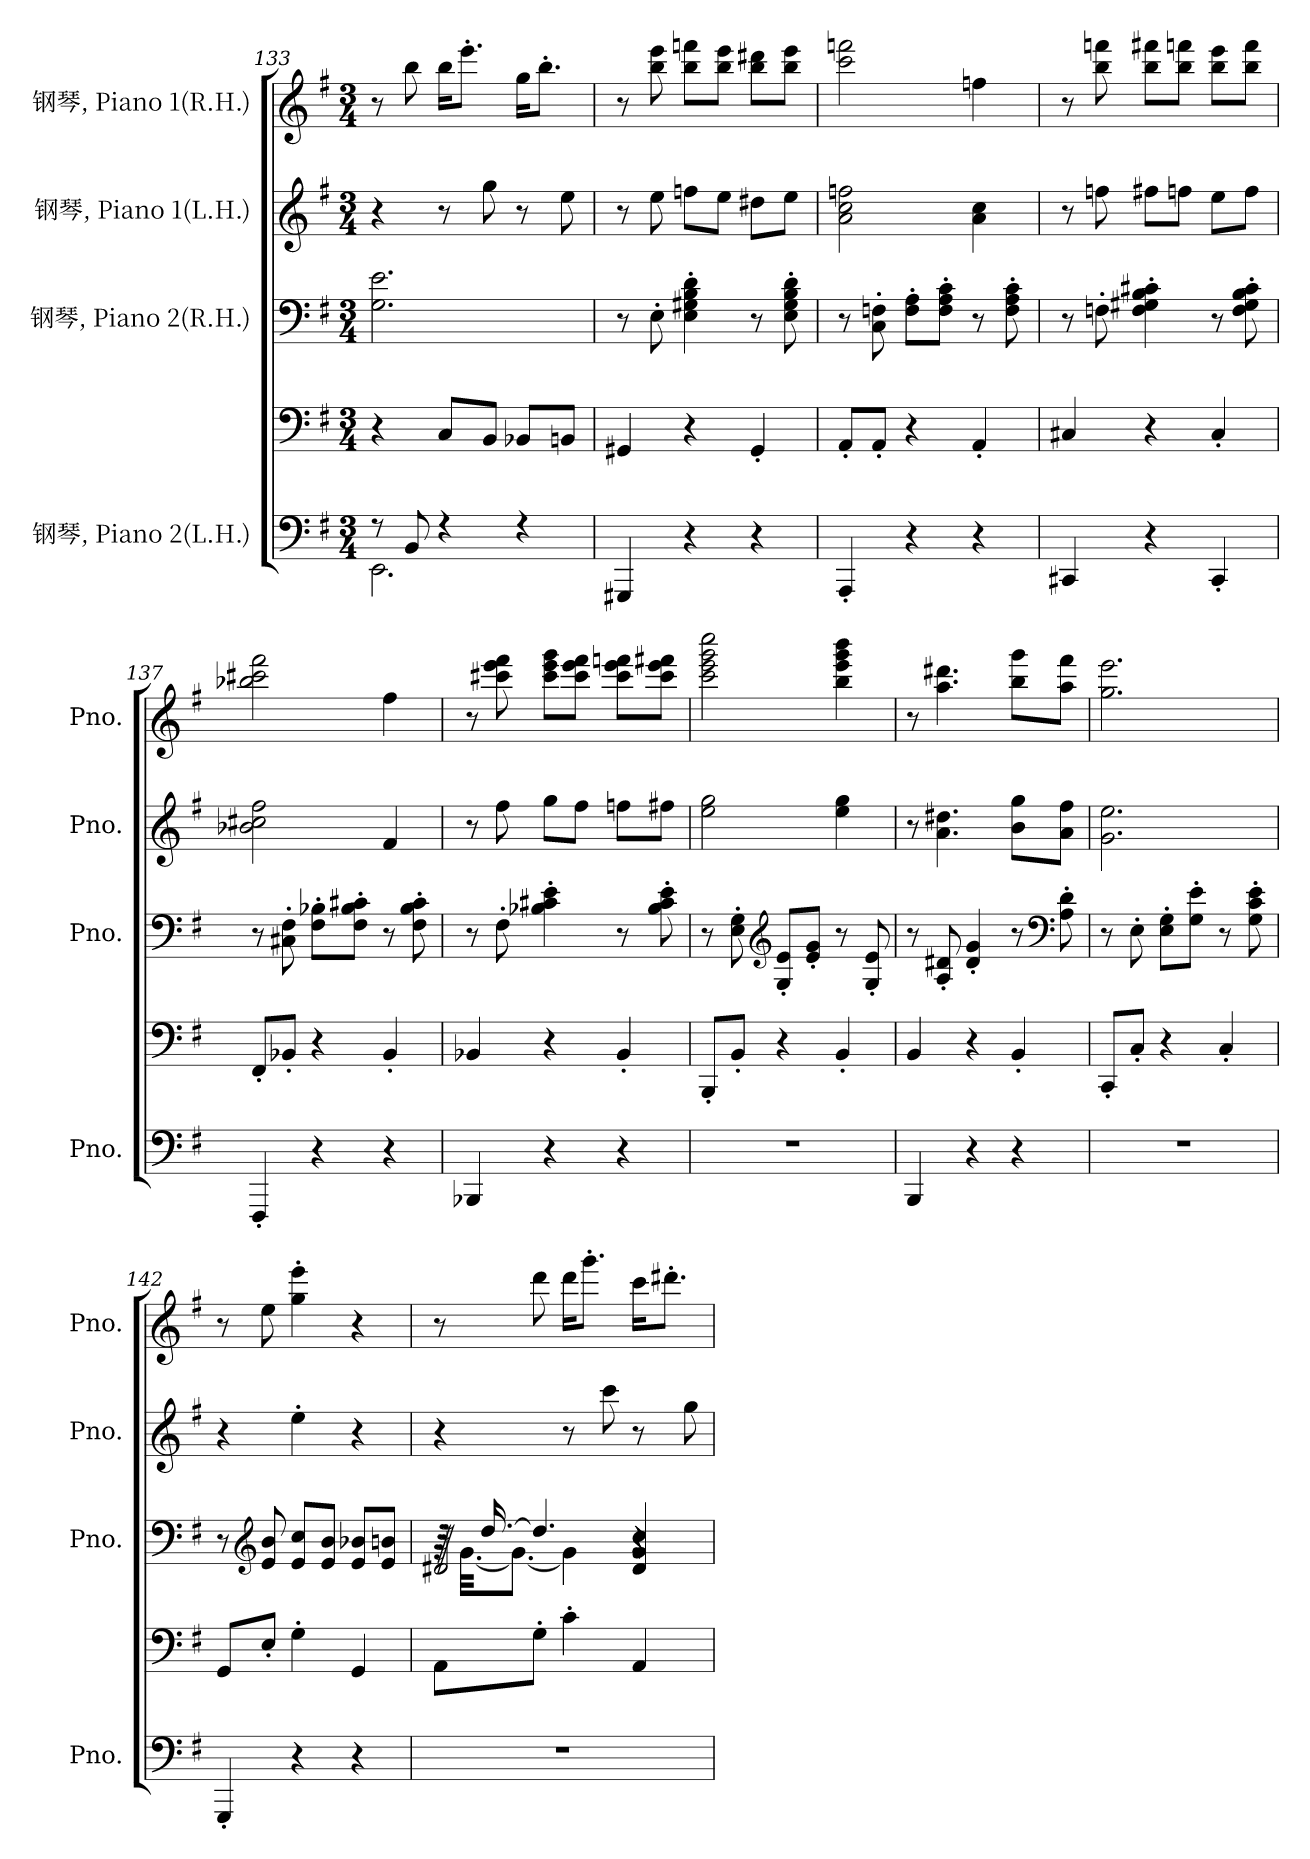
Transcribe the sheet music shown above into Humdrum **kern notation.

**kern	**kern	**kern	**kern	**kern
*part4	*part4	*part3	*part2	*part1
*staff5	*staff4	*staff3	*staff2	*staff1
*I"钢琴, Piano 2(L.H.)	*	*I"钢琴, Piano 2(R.H.)	*I"钢琴, Piano 1(L.H.)	*I"钢琴, Piano 1(R.H.)
*I'Pno.	*	*I'Pno.	*I'Pno.	*I'Pno.
*clefF4	*clefF4	*clefF4	*clefG2	*clefG2
*k[f#]	*k[f#]	*k[f#]	*k[f#]	*k[f#]
*M3/4	*M3/4	*M3/4	*M3/4	*M3/4
*MM76	*MM76	*MM76	*MM76	*MM76
=133	=133	=133	=133	=133
*^	*	*	*	*
8r	2.EE\	4r	2.G\ 2.e\	4r	8r
*	*	*	*	*	*MM86
8BB/	.	.	.	.	8bb\
*	*	*	*	*	*MM89
4r	.	8C/L	.	8r	16bb\KL
.	.	.	.	.	8.eee'\J
.	.	8BB/J	.	8gg\	.
*	*	*	*	*	*MM87
4r	.	8BB-X/L	.	8r	16gg\KL
.	.	.	.	.	8.bb'\J
.	.	8BBn/J	.	8ee\	.
*v	*v	*	*	*	*
!!LO:LB:g=z
=134	=134	=134	=134	=134
*	*	*	*	*MM87
4GGG#X/	4GG#X/	8r	8r	8r
*	*	*	*	*MM71
.	.	8E'\	8ee\	8bb\ 8eee\
*	*	*	*	*MM102
4r	4r	4E\' 4G#X\' 4B\' 4d\'	8ffn\L	8bb\ 8fffn\L
*	*	*	*	*MM108
.	.	.	8ee\J	8bb\ 8eee\J
*	*	*	*	*MM111
4r	4GG#'/	8r	8dd#X\L	8bb\ 8ddd#X\L
*	*	*	*	*MM105
.	.	8E\' 8G#\' 8B\' 8d\'	8ee\J	8bb\ 8eee\J
=135	=135	=135	=135	=135
*	*	*	*	*MM102
4AAA'/	8AA'/L	8r	2a\ 2cc\ 2ffn\	2ccc\ 2fffn\
.	8AA'/J	8C\' 8Fn\'	.	.
4r	4r	8F\' 8A\'L	.	.
.	.	8F\' 8A\' 8c\'J	.	.
*	*	*	*	*MM114
4r	4AA'/	8r	4a\ 4cc\	4ffn\
.	.	8F\' 8A\' 8c\'	.	.
=136	=136	=136	=136	=136
*	*	*	*	*MM108
4CC#X/	4C#X/	8r	8r	8r
*	*	*	*	*MM102
.	.	8Fn'\	8ffn\	8bb\ 8fffn\
*	*	*	*	*MM108
4r	4r	4F\' 4G#X\' 4B\' 4c#X\'	8ff#X\L	8bb\ 8fff#X\L
*	*	*	*	*MM105
.	.	.	8ffn\J	8bb\ 8fffn\J
*	*	*	*	*MM111
4CC#'/	4C#'/	8r	8ee\L	8bb\ 8eee\L
*	*	*	*	*MM108
.	.	8F\' 8G#\' 8B\' 8c#\'	8ff\J	8bb\ 8fff\J
=137	=137	=137	=137	=137
*	*	*	*	*MM103
4FFF#'/	8FF#'/L	8r	2b-X\ 2cc#X\ 2ff#\	2bb-X\ 2ccc#X\ 2fff#\
.	8BB-X'/J	8C#X\' 8F#\'	.	.
4r	4r	8F#\' 8B-X\'L	.	.
.	.	8F#\' 8B-\' 8c#X\'J	.	.
*	*	*	*	*MM117
4r	4BB-'/	8r	4f#/	4ff#\
.	.	8F#\' 8B-\' 8c#\'	.	.
!!LO:PB:g=z
=138	=138	=138	=138	=138
*	*	*	*	*MM108
4BBB-X/	4BB-X/	8r	8r	8r
*	*	*	*	*MM95
.	.	8F#'\	8ff#\	8ccc#X\ 8eee\ 8fff#\
*	*	*	*	*MM108
4r	4r	4B-X\' 4c#X\' 4e\'	8gg\L	8ccc#\ 8eee\ 8ggg\L
*	*	*	*	*MM111
.	.	.	8ff#\J	8ccc#\ 8eee\ 8fff#\J
*	*	*	*	*MM114
4r	4BB-'/	8r	8ffn\L	8ccc#\ 8eee\ 8fffn\L
*	*	*	*	*MM95
.	.	8B-\' 8c#\' 8e\'	8ff#X\J	8ccc#\ 8eee\ 8fff#X\J
=139	=139	=139	=139	=139
*	*	*	*	*MM98
2.r	8BBB'/L	8r	2ee\ 2gg\	2ccc\ 2eee\ 2ggg\ 2cccc\
.	8BB'/J	8E\' 8G\'	.	.
*	*	*clefG2	*	*
.	4r	8G/' 8e/'L	.	.
.	.	8e/' 8g/'J	.	.
*	*	*	*	*MM98
.	4BB'/	8r	4ee\ 4gg\	4bb\ 4eee\ 4ggg\ 4bbb\
.	.	8G/' 8e/'	.	.
=140	=140	=140	=140	=140
*	*	*	*	*MM79
4BBB/	4BB/	8r	8r	8r
*	*	*	*	*MM95
.	.	8A/' 8d#X/'	4.a\ 4.dd#X\	4.aa\ 4.ddd#X\
4r	4r	4d#/' 4g/'	.	.
*	*	*	*	*MM71
4r	4BB'/	8r	8b\ 8gg\L	8bb\ 8ggg\L
*	*	*clefF4	*	*
*	*	*	*	*MM89
.	.	8A\' 8d#\'	8a\ 8ff#\J	8aa\ 8fff#\J
=141	=141	=141	=141	=141
*	*	*	*	*MM86
2.r	8CC'/L	8r	2.g\ 2.ee\	2.gg\ 2.eee\
.	8C'/J	8E'\	.	.
.	4r	8E\' 8G\'L	.	.
.	.	8G\' 8e\'J	.	.
.	4C'/	8r	.	.
.	.	8G\' 8c\' 8e\'	.	.
!!LO:LB:g=z
=142	=142	=142	=142	=142
*	*	*	*	*MM84
4GGG'/	8GG/L	8r	4r	8r
*	*	*clefG2	*	*
*	*	*	*	*MM79
.	8E'/J	8e/ 8b/	.	8ee\
*	*	*	*	*MM95
4r	4G'\	8e/ 8cc/L	4ee'\	4gg\' 4eee\'
.	.	8e/ 8b/J	.	.
*	*	*	*	*MM108
4r	4GG/	8e/ 8b-X/L	4r	4r
.	.	8e/ 8bn/J	.	.
=143	=143	=143	=143	=143
*	*	*	*	*MM95
*	*	*^	*	*
*	*	*	*^	*	*
2.r	8AA\L	32r	64r	2d#X/	4r	8r
.	.	.	[32.g\KKL	.	.	.
.	.	[16.dd/	.	.	.	.
.	.	.	8.g\J_	.	.	.
*	*	*	*	*	*	*MM102
.	8G'\J	4.dd/]	.	.	.	8ddd\
*	*	*	*	*	*	*MM105
.	4c'\	.	4g\]	.	8r	16ddd\KL
.	.	.	.	.	.	8.ggg'\J
.	.	.	.	.	8ccc\	.
*	*	*	*	*	*	*MM102
.	4AA/	4d#/ 4g/ 4cc/	4r	4r	8r	16ccc\KL
.	.	.	.	.	.	8.ddd#X'\J
.	.	.	.	.	8gg\	.
*	*	*v	*v	*v	*	*
=	=	=	=	=
*-	*-	*-	*-	*-
